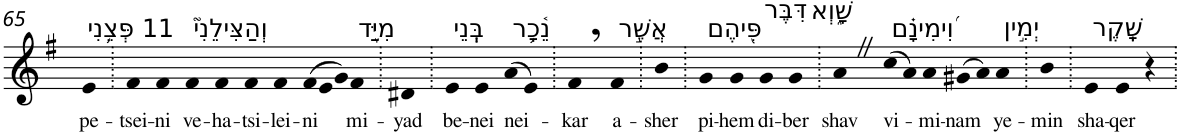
**kern	**text
*part1	*part1
*staff1	*staff1
*I"Piano	*
*I'Pno	*
!!LO:PB:g=z
*clefG2	*
*k[f#]	*
*G:	*
=65	=65
!LO:TX:a:t=11 פְּצֵ֥נִי	!
!	!LO:LY:b
4e	pe-
=66.	=66.
!	!LO:LY:b
4f#	-tsei-
!	!LO:LY:b
4f#	-ni
!LO:TX:a:t=וְהַצִּילֵנִי֮	!
!	!LO:LY:b
4f#	ve-
!	!LO:LY:b
4f#	-ha-
!	!LO:LY:b
4f#	-tsi-
!	!LO:LY:b
4f#	-lei-
*Xtuplet	*
!	!LO:LY:b
(>12f#	-ni
12e	.
12g)	.
!LO:TX:a:t=מִיַּ֪ד	!
!	!LO:LY:b
4f#	mi-
=67.	=67.
!	!LO:LY:b
4d#X	-yad
=68.	=68.
!LO:TX:a:t=בְּֽנֵי	!
!	!LO:LY:b
4e	be-
!	!LO:LY:b
4e	-nei
!LO:TX:a:t=נֵ֫כָ֥ר	!
!	!LO:LY:b
(>8a	nei-
8e)	.
=69.	=69.
!	!LO:LY:b
4f#,	-kar
!LO:TX:a:t=אֲשֶׁ֣ר	!
!	!LO:LY:b
4f#	a-
=70.	=70.
!	!LO:LY:b
4b	-sher
=71.	=71.
!LO:TX:a:t=פִּ֭יהֶם	!
!	!LO:LY:b
4g	pi-
!	!LO:LY:b
4g	-hem
!LO:TX:a:t=דִּבֶּר	!
!	!LO:LY:b
4g	di-
!	!LO:LY:b
4g	-ber
=72.	=72.
!LO:TX:a:t=שָׁ֑וְא	!
!	!LO:LY:b
4aZ	shav
!LO:TX:a:t=וִ֝ימִינָ֗ם	!
!	!LO:LY:b
(>8cc	vi-
8a)	.
!	!LO:LY:b
4a	-mi-
!	!LO:LY:b
(>8g#X	-nam
8a)	.
!LO:TX:a:t=יְמִ֣ין	!
!	!LO:LY:b
4a	ye-
=73.	=73.
!	!LO:LY:b
4b	-min
=74.	=74.
!LO:TX:a:t=שָֽׁקֶר	!
!	!LO:LY:b
4e	sha-
!	!LO:LY:b
4e	-qer
4r	.
=.	=.
*-	*-
